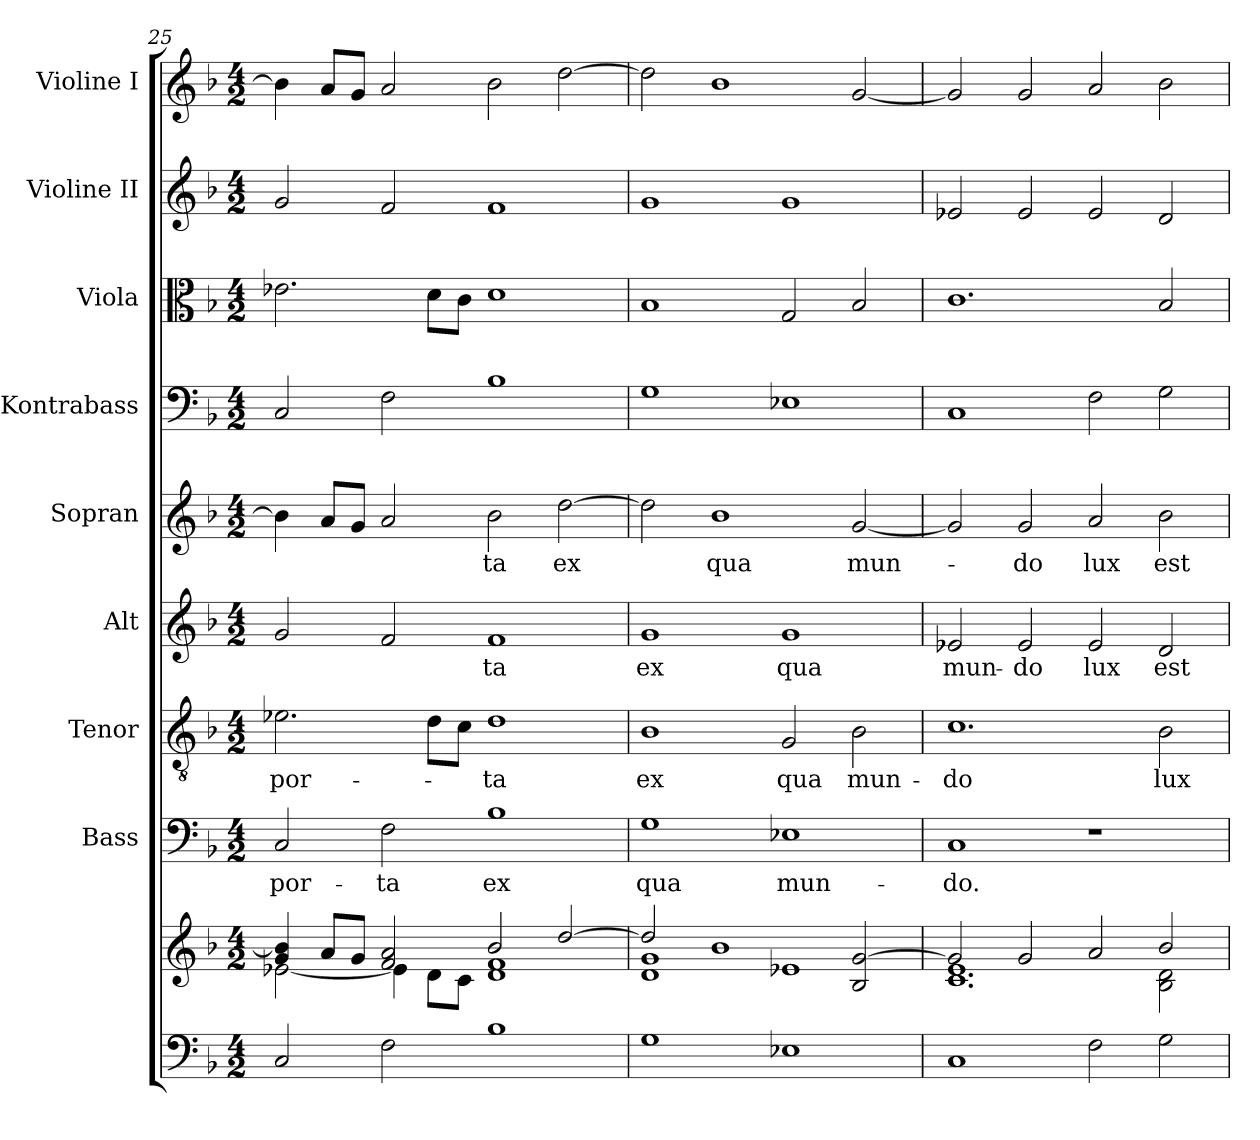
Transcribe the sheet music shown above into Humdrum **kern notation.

**kern	**kern	**kern	**text	**kern	**text	**kern	**text	**kern	**text	**kern	**kern	**kern	**kern
*part9	*part9	*part8	*part8	*part7	*part7	*part6	*part6	*part5	*part5	*part4	*part3	*part2	*part1
*staff10	*staff9	*staff8	*staff8	*staff7	*staff7	*staff6	*staff6	*staff5	*staff5	*staff4	*staff3	*staff2	*staff1
*	*	*I"Bass	*	*I"Tenor	*	*I"Alt	*	*I"Sopran	*	*I"Kontrabass	*I"Viola	*I"Violine II	*I"Violine I
*	*	*I'B.	*	*I'T.	*	*I'A.	*	*I'S.	*	*I'Kb.	*I'Vla.	*I'Vl. II	*I'Vl. I
!!LO:PB:g=z
*clefF4	*clefG2	*clefF4	*	*clefGv2	*	*clefG2	*	*clefG2	*	*clefF4	*clefC3	*clefG2	*clefG2
*	*	*	*	*	*	*	*	*	*	*ITrd7c12	*	*	*
*k[b-]	*k[b-]	*k[b-]	*	*k[b-]	*	*k[b-]	*	*k[b-]	*	*k[b-]	*k[b-]	*k[b-]	*k[b-]
*F:	*F:	*F:	*	*F:	*	*F:	*	*F:	*	*F:	*F:	*F:	*F:
*M4/2	*M4/2	*M4/2	*	*M4/2	*	*M4/2	*	*M4/2	*	*M4/2	*M4/2	*M4/2	*M4/2
=25	=25	=25	=25	=25	=25	=25	=25	=25	=25	=25	=25	=25	=25
*	*^	*	*	*	*	*	*	*	*	*	*	*	*
!	!	!	!	!LO:LY:b	!	!LO:LY:b	!	!	!	!	!	!	!	!
2C/	4g/ 4b-/]	[<2e-X\	2C/	por-	2.e-X\	por-	2g/	.	4b-\]	.	2CC/	2.e-X\	2g/	4b-\]
.	8a/L	.	.	.	.	.	.	.	8a/L	.	.	.	.	8a/L
.	8g/J	.	.	.	.	.	.	.	8g/J	.	.	.	.	8g/J
!	!	!	!	!LO:LY:b	!	!	!	!	!	!	!	!	!	!
2F\	2f/ 2a/	4e-\]	2F\	-ta	.	.	2f/	.	2a/	.	2FF\	.	2f/	2a/
.	.	8d\L	.	.	8d\L	.	.	.	.	.	.	8d\L	.	.
.	.	8c\J	.	.	8c\J	.	.	.	.	.	.	8c\J	.	.
!	!	!	!	!LO:LY:b	!	!LO:LY:b	!	!LO:LY:b	!	!LO:LY:b	!	!	!	!
1B-	2b-/	1d 1f	1B-	ex	1d	-ta	1f	-ta	2b-\	-ta	1BB-	1d	1f	2b-\
!	!	!	!	!	!	!	!	!	!	!LO:LY:b	!	!	!	!
.	[>2dd/	.	.	.	.	.	.	.	[2dd\	ex	.	.	.	[2dd\
=26	=26	=26	=26	=26	=26	=26	=26	=26	=26	=26	=26	=26	=26	=26
!	!	!	!	!LO:LY:b	!	!LO:LY:b	!	!LO:LY:b	!	!	!	!	!	!
1G	2dd/]	1d 1g	1G	qua	1B-	ex	1g	ex	2dd\]	.	1GG	1B-	1g	2dd\]
!	!	!	!	!	!	!	!	!	!	!LO:LY:b	!	!	!	!
.	1b-	.	.	.	.	.	.	.	1b-	qua	.	.	.	1b-
!	!	!	!	!LO:LY:b	!	!LO:LY:b	!	!LO:LY:b	!	!	!	!	!	!
1E-X	.	1e-X	1E-X	mun-	2G/	qua	1g	qua	.	.	1EE-X	2G/	1g	.
!	!	!	!	!	!	!LO:LY:b	!	!	!	!LO:LY:b	!	!	!	!
.	2B-/ [>2g/	.	.	.	2B-\	mun-	.	.	[2g/	mun-	.	2B-/	.	[2g/
=27	=27	=27	=27	=27	=27	=27	=27	=27	=27	=27	=27	=27	=27	=27
!	!	!	!	!LO:LY:b	!	!LO:LY:b	!	!LO:LY:b	!	!	!	!	!	!
1C	2g/]	1.c 1.e	1C	-do.	1.c	-do	2e-X/	mun-	2g/]	.	1CC	1.c	2e-X/	2g/]
!	!	!	!	!	!	!	!	!LO:LY:b	!	!LO:LY:b	!	!	!	!
.	2g/	.	.	.	.	.	2e-/	-do	2g/	-do	.	.	2e-/	2g/
!	!	!	!	!	!	!	!	!LO:LY:b	!	!LO:LY:b	!	!	!	!
2F\	2a/	.	1r	.	.	.	2e-/	lux	2a/	lux	2FF\	.	2e-/	2a/
!	!	!	!	!	!	!LO:LY:b	!	!LO:LY:b	!	!LO:LY:b	!	!	!	!
2G\	2b-/	2B-\ 2d\	.	.	2B-\	lux	2d/	est	2b-\	est	2GG\	2B-/	2d/	2b-\
*	*v	*v	*	*	*	*	*	*	*	*	*	*	*	*
=	=	=	=	=	=	=	=	=	=	=	=	=	=
*-	*-	*-	*-	*-	*-	*-	*-	*-	*-	*-	*-	*-	*-
